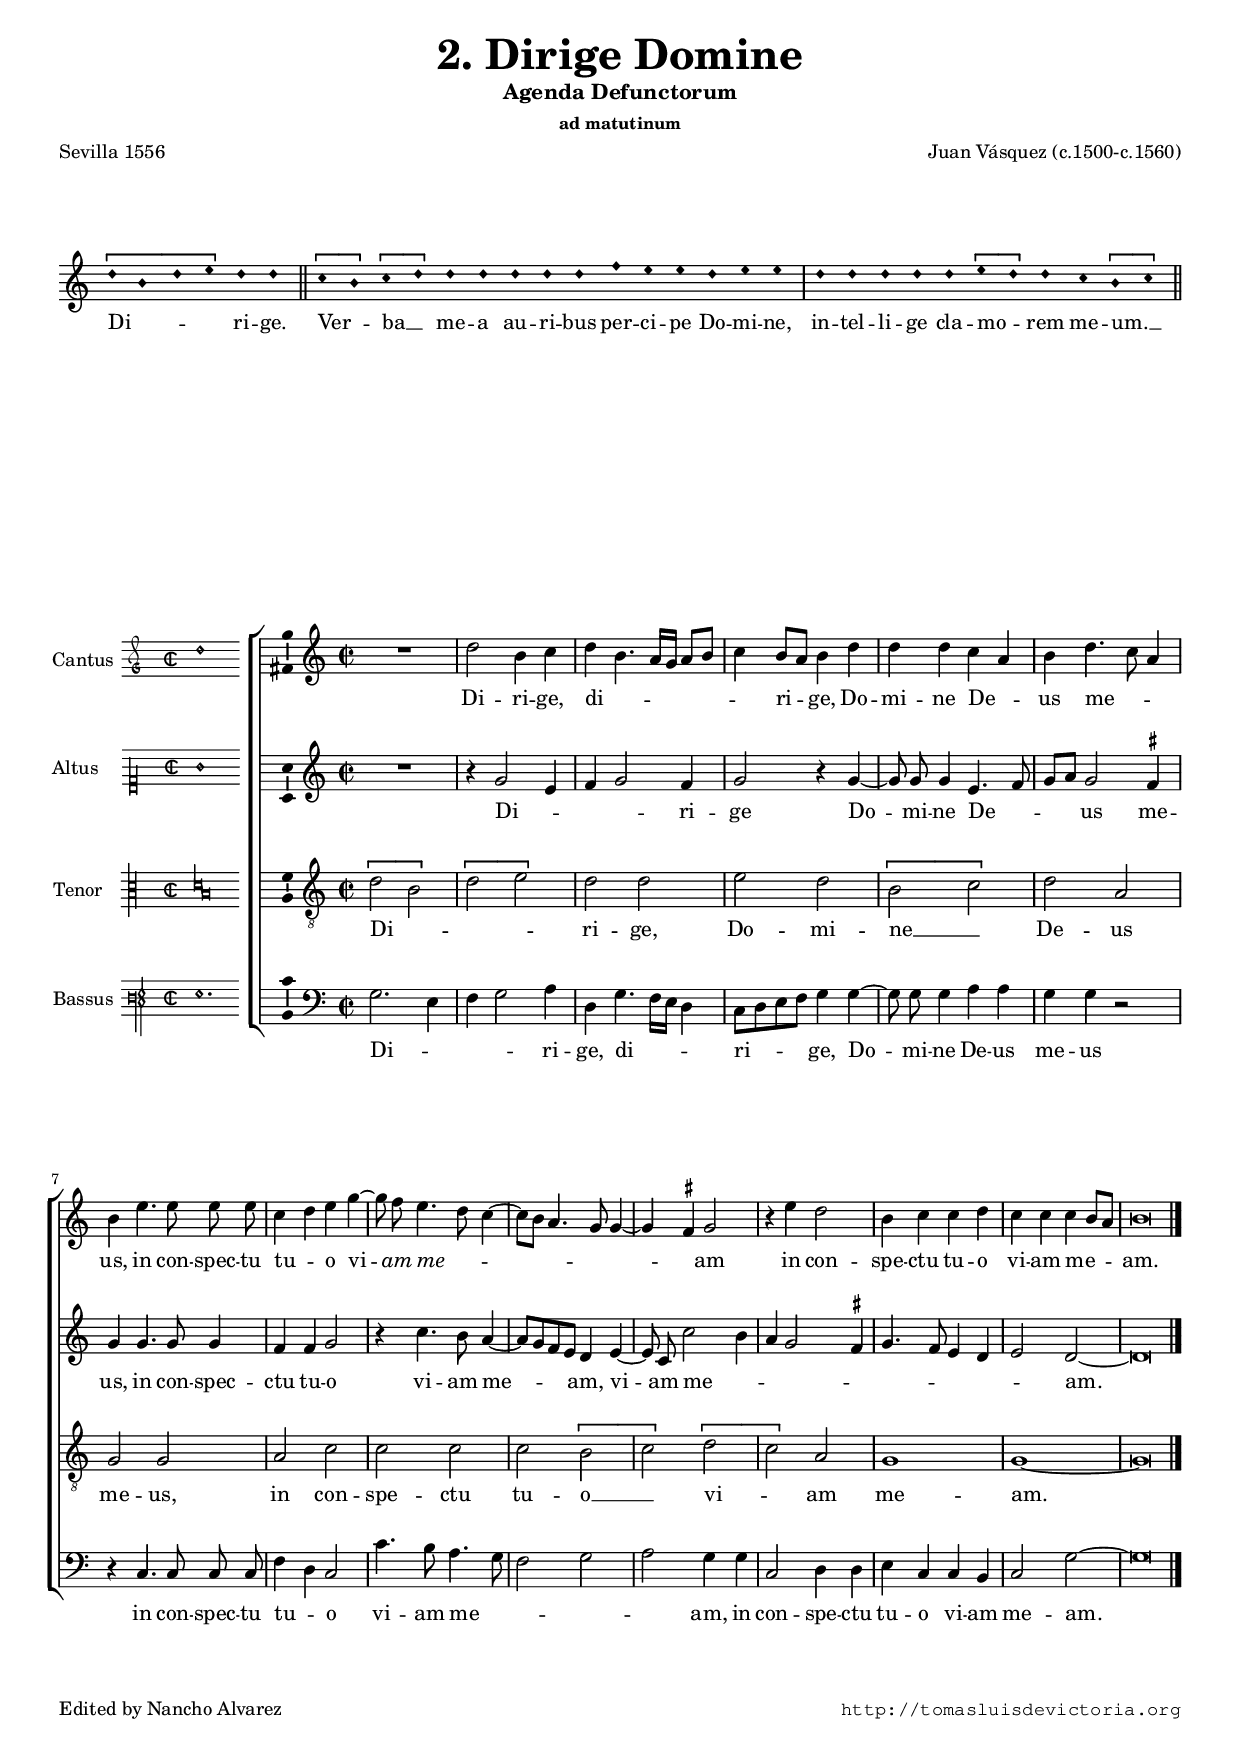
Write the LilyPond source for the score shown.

\version "2.18.0"

#(set-default-paper-size "a4")
#(set-global-staff-size 16.4)
#(ly:set-option 'point-and-click #f)
%mobile -s15.5 -i3.2

italicas=\override LyricText.font-shape = #'italic
rectas=\override LyricText.font-shape = #'upright
ss=\once \set suggestAccidentals = ##t
incipitwidth = 20
mtempo={\tempo 4 = 100}
mtempob={\tempo 4 = 50}

htitle="AD: 2. Dirige Domine"
hcomposer="Vásquez"

\header {
	title=\markup{\fontsize #3 "2. Dirige Domine"}
	subtitle="Agenda Defunctorum"
	subsubtitle=\markup{\column{"ad matutinum" }} % in primo nocturno
	composer="Juan Vásquez (c.1500-c.1560)"
        pdfauthor=\composer
	%opus="(-)"
	poet=\markup{"Sevilla 1556"}
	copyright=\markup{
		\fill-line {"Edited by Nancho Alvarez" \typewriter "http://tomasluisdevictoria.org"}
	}
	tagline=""
}


\markup{\null \vspace #.4 }

\score {\transpose c c {
<<
         \new Voice = "canto" \relative c''{
         	 %\set Staff.instrumentName=""
                 \override Staff.TimeSignature.stencil = ##f
                 \override Stem.transparent = ##t
                 \set Score.timing = ##f
                 \override NoteHead.style = #'neomensural         
                 \clef "treble" 
                 \key c \major
                 \[d4 b d e\] d d \bar "||"
                 \[c b\] \[c d\] d d d d d f e e d e e \bar "|" 
                 d d d d d \[e d\] d c \[b c\]
                 \bar "||"
         }
         \new Lyrics \lyricsto "canto" {
          Di -- _ _ _ ri -- ge.
          Ver -- _ ba __ _ me -- a au -- ri -- bus per -- ci -- pe Do -- mi -- ne,
          in -- tel -- li -- ge cla -- mo -- _ rem me -- um. __ _
         }
>>
        }%transpose

\layout {
        \override LigatureBracket.padding = #1
        %line-width=19\cm 
        indent=0.0\cm
        ragged-right = ##f
		%tablet line-width=16\cm
		%tablet indent=0\cm
}
}

%tablet \pageBreak

global={\key c \major \time 2/2 \skip 1*15
	%\override Score.TimeSignature.break-visibility = #'#(#f #t #t)
	\bar "|."
}


cantus=\relative c''{
	R1
	d2 b4 c
	d4 b4. a16[ g] a8[ b]
	c4 b8 a b4 d
	d d c a
	b d4. c8 a4
	b e4. e8 \noBeam e \noBeam e
	c4 d e g ~
	g8 \noBeam f e4. d8 c4 ~
	c8 b a4. g8 g4 ~
	g4 \ss fis g2
	r4 e' d2
	b4 c c d
	c c c b8 a
	b\breve*1/2
}

altus=\relative c''{
	R1
	r4 g2 e4
	f g2 f4
	g2 r4 g ~
	g8 \noBeam g g4 e4. f8
	g a g2 \ss fis4
	g4 g4. g8 g4
	f4 f g2
	r4 c4. b8 a4 ~
	a8 g f e d4 e ~
	e8 \noBeam c c'2 b4
	a4 g2 \ss fis4
	g4. f8 e4 d
	e2 d ~
	d\breve*1/2
}

tenor=\relative c'{
	\[d2 b\] % SR ligadura de 4 notas
	\[d e\]
	d2 d
	e d
	\[b c\]
	d a
	g g
	a2 c
	c c
	c \[b
	c\] \[d
	c\] a
	g1
	g1 ~
	g\breve*1/2
}

bassus=\relative c'{
	g2. e4
	f4 g2 a4
	d,4 g4. f16 e d4
	c8 d e f g4 g ~
	g8 \noBeam g g4 a a
	g g r2
	r4 c,4. c8 \noBeam c \noBeam c
	f4 d c2
	c'4. b8 a4. g8
	f2 g
	a g4 g
	c,2 d4 d
	e c c b
	c2 g' ~
	g\breve*1/2
}

textocantus=\lyricmode{
Di -- ri -- ge,
di -- _ _ _ _ _ _ ri -- _ ge, Do -- mi -- ne
De -- _ us me -- _ _ us,
in con -- spec -- tu tu -- _ o
vi -- \italicas am me -- _ _ _ _ _ _ _ \rectas am
in con -- spe -- ctu tu -- o vi -- am me -- _ _ am.
}

textoaltus=\lyricmode{
Di -- _ _ _ ri -- ge
Do -- mi -- ne De -- _ _ _ us me -- us,
in con -- spec -- ctu tu -- o
vi -- am me -- _ _ _ am,
vi -- am me -- _ _ _ _ _ _ _ _ _ am.
}

textotenor=\lyricmode{
Di -- _ _ _ ri -- ge, Do -- mi -- ne __ _
De -- us me -- us,
in con -- spe -- ctu tu -- o __ _ 
vi -- _ am me -- am.
}

textobassus=\lyricmode{
Di -- _ _ _ ri -- ge,
di -- _ _ _ ri -- _ _ _ ge,
Do -- mi -- ne De -- us me -- us
in con -- spec -- tu tu -- _ o
vi -- am me -- _ _ _ _ am,
in con -- spe -- ctu tu -- o vi -- am me -- am.
}


incipitcantus=\markup{
	\score{
		{ 
		\set Staff.instrumentName="Cantus "
		\override NoteHead.style = #'neomensural
		\override Staff.TimeSignature.style = #'neomensural
		\cadenzaOn 
		\clef "petrucci-g"
		\key c \major
		\time 2/2
                d''1
		} 

	\layout { line-width=\incipitwidth indent = 0 }
	}
}

incipitaltus=\markup{
	\score{
		{ 
		\set Staff.instrumentName="Altus    "
		\override NoteHead.style = #'neomensural 
		\override Staff.TimeSignature.style = #'neomensural
		\cadenzaOn 
		\clef "petrucci-c1"
		\key c \major
		\time 2/2
                g'1
		} 
	\layout { line-width=\incipitwidth indent = 0 }
	}
}


incipittenor=\markup{
	\score{
		{ 
		\set Staff.instrumentName="Tenor   "
		\override NoteHead.style = #'neomensural 
		\override Staff.TimeSignature.style = #'neomensural
		\cadenzaOn 
		\clef "petrucci-c3"
		\key c \major
		\time 2/2
                \[d'1*1/2 b\] % no lo entiendo
		} 
\layout {
       \context {\Voice
               \remove Ligature_bracket_engraver
               \consists Mensural_ligature_engraver
       }
       line-width=\incipitwidth
       indent = 0
}	}
}

incipitbassus=\markup{
	\score{
		{ 
		\set Staff.instrumentName="Bassus "
		\override NoteHead.style = #'neomensural
		\override Staff.TimeSignature.style = #'neomensural
		\cadenzaOn 
		\clef "petrucci-f3"
		\key c \major
		\time 2/2
                g1.*2/3
		} 
	\layout { line-width=\incipitwidth indent = 0 }
	}
}

%\layout {
%       \context {\Voice
%               \remove Ligature_bracket_engraver
%               \consists Mensural_ligature_engraver
%       }
%       line-width=\incipitwidth
%       indent = 0
%}

\score {\transpose c' c'{
\new ChoirStaff<<

	\new Staff <<\global
	\new Voice="v1" {
		\set Staff.instrumentName=\incipitcantus
		\clef "treble"
		\cantus }
	\new Lyrics \lyricsto "v1" {\textocantus }
	>>

	\new Staff <<\global
	\new Voice="v2" {
		\set Staff.instrumentName=\incipitaltus
		\clef "treble"
		\altus }
	\new Lyrics \lyricsto "v2" {\textoaltus }
	>>
	
	\new Staff <<\global
	\new Voice="v3" {
		\set Staff.instrumentName=\incipittenor
		\clef "G_8"
		\tenor }
	\new Lyrics \lyricsto "v3" {\textotenor }
	>>

	\new Staff <<\global
	\new Voice="v4" {
		\set Staff.instrumentName=\incipitbassus
		\clef "bass"
		\bassus }
	\new Lyrics \lyricsto "v4" {\textobassus }
	>>
	
>>

	} % transpose

\layout{ 
	\context {\Lyrics 
		\override VerticalAxisGroup.staff-affinity = #UP
		\override VerticalAxisGroup.nonstaff-relatedstaff-spacing =
			#'((basic-distance . 0) (minimum-distance . 0) (padding . 1))
		\override LyricText.font-size = #1.2
		\override LyricHyphen.minimum-distance = #0.5
	}
	\context {\Score 
		tempoHideNote = ##t
		\override BarNumber.padding = #2 
	}
	\context {\Voice 
		%melismaBusyProperties = #'()
		%autoBeaming = ##f
	}
	\context {\Staff 
                %\RemoveEmptyStaves
                %\override VerticalAxisGroup.remove-first = ##t
		\override VerticalAxisGroup.staff-staff-spacing =
			#'((basic-distance . 11) (minimum-distance . 0) (padding . 1))
		\consists Ambitus_engraver 
		\override LigatureBracket.padding = #1
	}
}

%\midi { \mtempo }

}


\paper{
        %first-page-number = #10
	evenHeaderMarkup=\markup  \fill-line { \fromproperty #'page:page-number-string \htitle \hcomposer }
	oddHeaderMarkup= \markup  \fill-line { \on-the-fly #not-first-page \hcomposer \on-the-fly #not-first-page \htitle \on-the-fly #not-first-page \fromproperty #'page:page-number-string }
	%system-count=20
	%page-count = 8
	ragged-last-bottom = ##f
	indent=3.4\cm
	system-system-spacing =
	#'((basic-distance . 20) (minimum-distance . 0) (padding . 5))
	top-system-spacing = % header
	#'((basic-distance . 10) (minimum-distance . 0) (padding . 0))
	last-bottom-spacing = % footer
	#'((basic-distance . 14) (minimum-distance . 0) (padding . 0))
	markup-system-spacing.padding = #1.5
}
